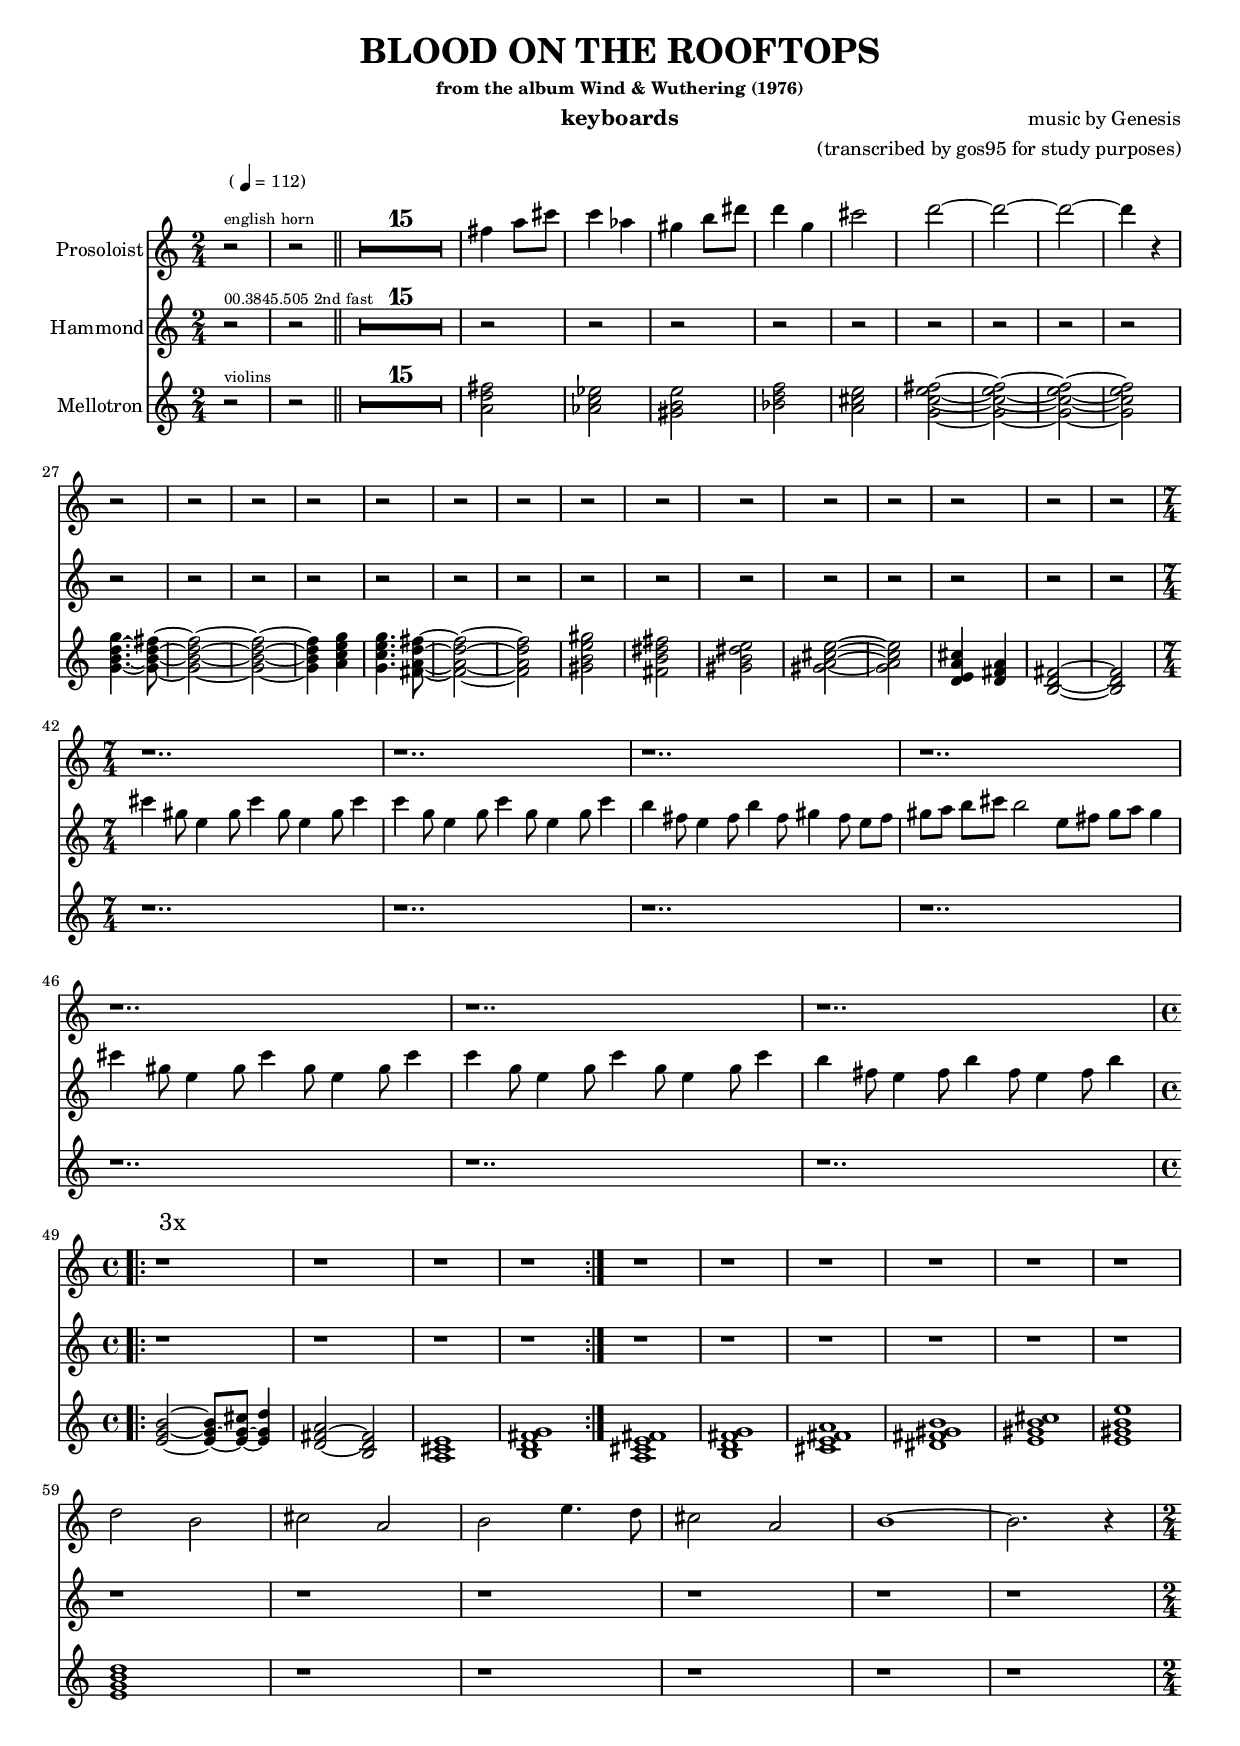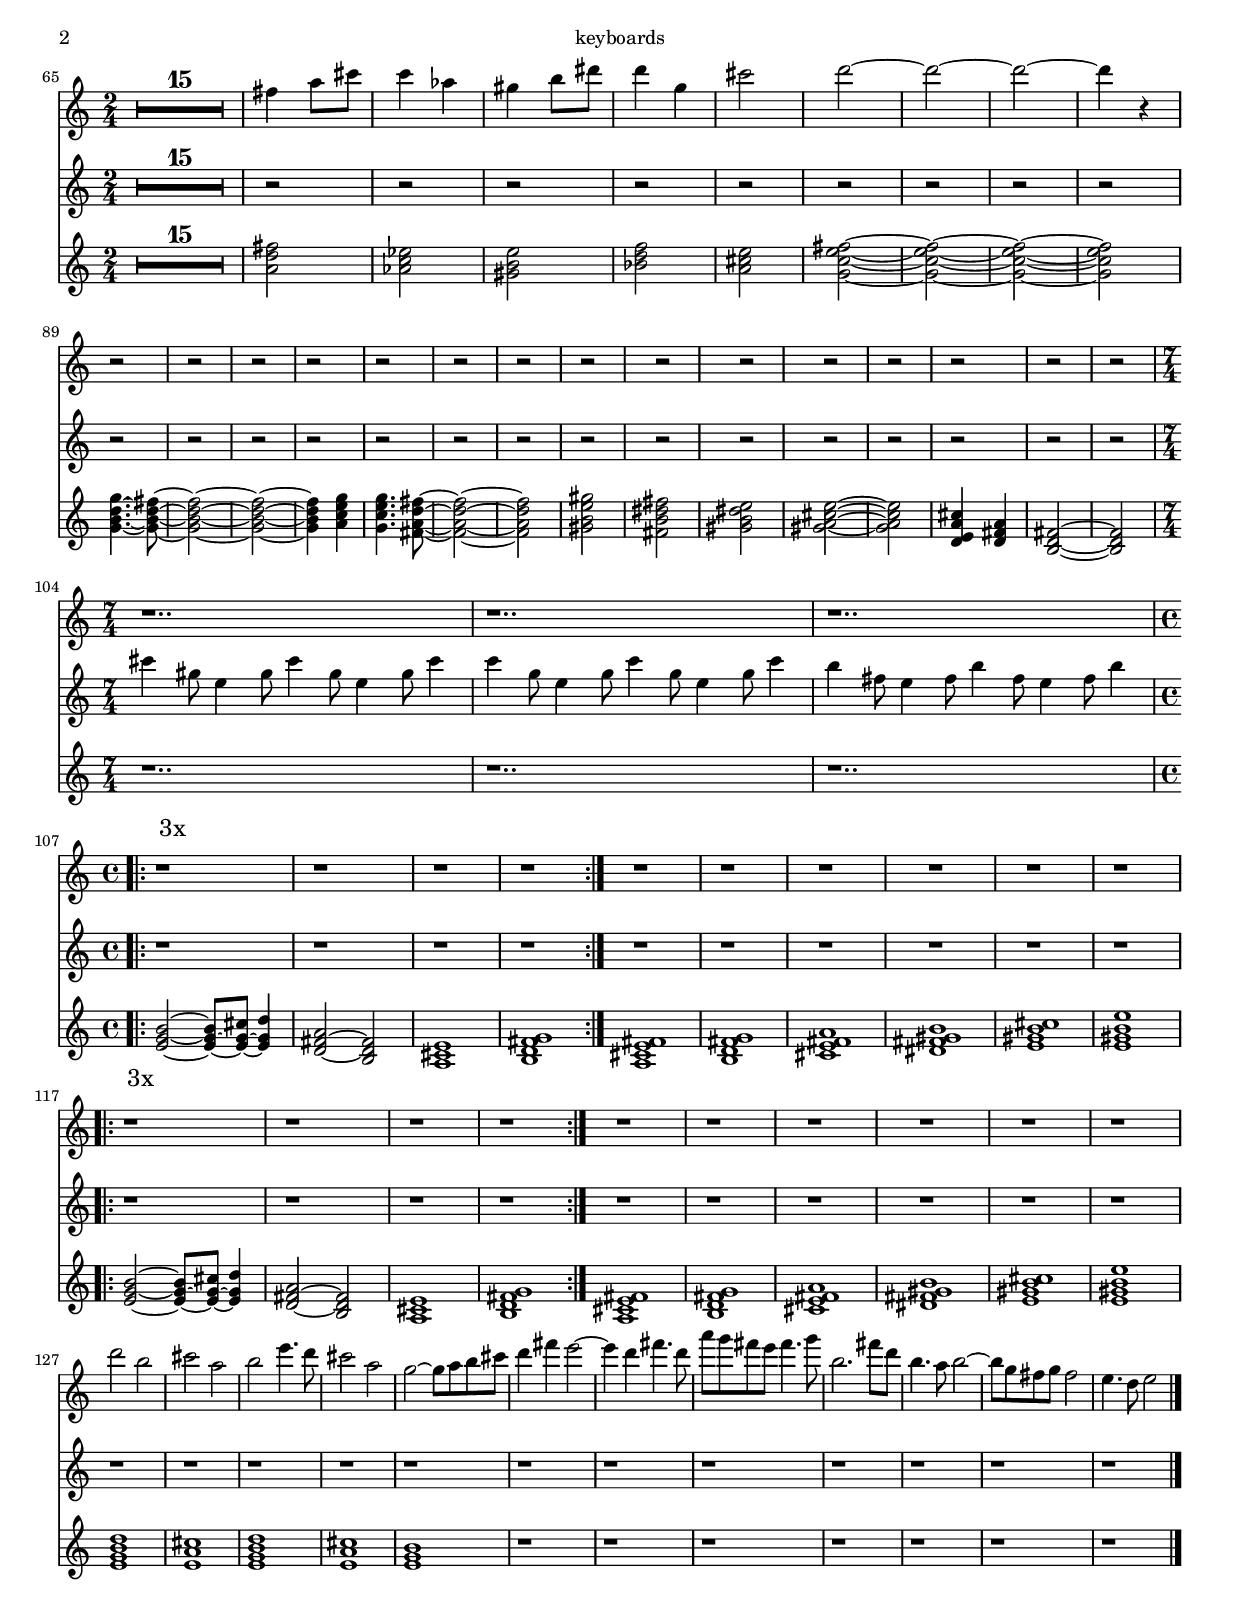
% ===========================================================================================================
% blood-on-the-rooftops.ly
%  _____ _        ___            _       ___ _    _      ___   __ _____ _         ___                 _    
% |_   _| |_  ___| _ ) __ _ _ _ | |__ __/ __(_)__| |___ / _ \ / _|_   _| |_  ___ / __|___ _ _  ___ __(_)___
%   | | | ' \/ -_) _ \/ _` | ' \| / /(_-<__ \ / _` / -_) (_) |  _| | | | ' \/ -_) (_ / -_) ' \/ -_|_-< (_-<
%   |_| |_||_\___|___/\__,_|_||_|_\_\/__/___/_\__,_\___|\___/|_|   |_| |_||_\___|\___\___|_||_\___/__/_/__/
%                                                                                                          
% Copyright (c) 2019 Alessandro Fraschetti (mail: gos95@gommagomma.net)
%
% Permission is hereby granted, free of charge, to any person obtaining a copy
% of this software and associated documentation files (the "Software"), to deal
% in the Software without restriction, including without limitation the rights
% to use, copy, modify, merge, publish, distribute, sublicense, and/or sell
% copies of the Software, and to permit persons to whom the Software is
% furnished to do so, subject to the following conditions:
% 
% The above copyright notice and this permission notice shall be included in all
% copies or substantial portions of the Software.
% 
% THE SOFTWARE IS PROVIDED "AS IS", WITHOUT WARRANTY OF ANY KIND, EXPRESS OR
% IMPLIED, INCLUDING BUT NOT LIMITED TO THE WARRANTIES OF MERCHANTABILITY,
% FITNESS FOR A PARTICULAR PURPOSE AND NONINFRINGEMENT. IN NO EVENT SHALL THE
% AUTHORS OR COPYRIGHT HOLDERS BE LIABLE FOR ANY CLAIM, DAMAGES OR OTHER
% LIABILITY, WHETHER IN AN ACTION OF CONTRACT, TORT OR OTHERWISE, ARISING FROM,
% OUT OF OR IN CONNECTION WITH THE SOFTWARE OR THE USE OR OTHER DEALINGS IN THE
% SOFTWARE.
% ===========================================================================================================


\version "2.12.3"
#(ly:set-option 'delete-intermediate-files #t)
#(set-global-staff-size 17)


% ===========================================================================================================
% ------------------------------------------  S E C T I O N S  ----------------------------------------------
% ===========================================================================================================


% -----------------------------------------------------------------------------------------------------------
% --  INTRO  ------------------------------------------------------------------------------------------------
% -----------------------------------------------------------------------------------------------------------
restIntro = \relative c'' {
    r2
}
% -----------------------------------------------------------------------------------------------------------
% --  TEMA 1  -----------------------------------------------------------------------------------------------
% -----------------------------------------------------------------------------------------------------------
mellotronTemaOne = \relative c'' {
    <g b d g>4.~	<g b d fis>8~
	<g b d fis>2~
	<g b d fis>2~
	<g b d fis>4	<a c e g>4
	<g c e g>4.		<fis a d fis>8~
	<fis a d fis>2~
	<fis a d fis>2

	<gis b e gis>2
	<fis b dis fis>2
	<gis b dis e>2
	<gis a cis e>2~
	<gis a cis e>2

	<d e a cis>4	<d fis a>4
	<b d fis>2~
	<b d fis>2
}
restTemaOne = \relative c'' {
    r2 r2 r2 r2 r2 r2 r2
	r2 r2 r2 r2 r2
	r2 r2 r2
}
restOneBarTemaOne = \relative c'' {
    \compressFullBarRests
    R2*15
	\expandFullBarRests
	
}
% -----------------------------------------------------------------------------------------------------------
% --  BRIDGE 1  ---------------------------------------------------------------------------------------------
% -----------------------------------------------------------------------------------------------------------
prosoloistBridgeOne = \relative c'' {
    fis4 		a8 cis
	c4			aes
	gis4		b8 dis
	d4			g,
	cis2
	d2~
	d2~
	d2~
	d4			r4
}
mellotronBridgeOne = \relative c'' {
    <a d fis>2
	<aes c ees>2
	<gis b e>2
	<bes d f>2
	<a cis e>2
	<g c e fis>2~
	<g c e fis>2~
	<g c e fis>2~
	<g c e fis>2
}
restBridgeOne = \relative c'' {
    r2 r2 r2 r2 r2 r2 r2 r2 r2
}
% -----------------------------------------------------------------------------------------------------------
% --  BRIDGE 2  ---------------------------------------------------------------------------------------------
% -----------------------------------------------------------------------------------------------------------
hammondBridgeTwo = \relative c''' {
	cis4 gis8 e4 gis8		cis4 gis8 e4 gis8 cis4
	c4   g8   e4 g8			c4 g8 e4	g8 c4
	b4   fis8 e4 fis8	    b4 fis8 gis4 fis8 e8 fis8

	gis8 a    b  cis 		b2 e,8 fis gis a gis4

    cis4 gis8 e4 gis8		cis4 gis8 e4 gis8 cis4
	c4 g8 e4	g8			c4 g8 e4	g8 c4
	b4 fis8 e4 fis8			b4 fis8 e4 fis8 b4
}
hammondBridgeTwoTwo = \relative c''' {
    cis4 gis8 e4 gis8		cis4 gis8 e4 gis8 cis4
	c4 g8 e4	g8			c4 g8 e4	g8 c4
	b4 fis8 e4 fis8			b4 fis8 e4 fis8 b4
}
restBridgeTwo = \relative c'' {
    r1..
	r1..
	r1..
	r1..
	r1..
	r1..
	r1..
}
restBridgeTwoTwo = \relative c'' {
    r1..
	r1..
	r1..
}
% -----------------------------------------------------------------------------------------------------------
% --  TEMA 2  -----------------------------------------------------------------------------------------------
% -----------------------------------------------------------------------------------------------------------
hammondTemaTwo = \relative c'' {
    r1 r1 r1 r1
	r1 r1 r1 r1 r1 r1
}
mellotronTemaTwo = \relative c' {
    \mark \markup {"            3x"} \repeat volta 3 {
	    <e g b>2~    <e g b>8~  <e g cis>8~  <e g d'>4
	    <d fis a>2~		<b d fis>2
	    <a cis e>1
	    <b d fis g>1
	}
	<a cis e fis>1
	<b d fis g>1
	<cis e fis a>1
	<dis fis gis b>1
	<e gis b cis>1
	<e gis b e>1
}
restTemaTwo = \relative c'' {
    r1 r1 r1 r1
	r1 r1 r1 r1 r1 r1
}
% -----------------------------------------------------------------------------------------------------------
% --  BRIDGE 3  ---------------------------------------------------------------------------------------------
% -----------------------------------------------------------------------------------------------------------
prosoloistBridgeThree = \relative c'' {
    d2		b2
	cis2	a2
	b2		e4. d8
	cis2	a2
	b1~
	b2. r4
}
mellotronBridgeThree = \relative c' {
	<e g b d>1
	r1
	r1
	r1
	r1
	r1
}
restBridgeThree = \relative c'' {
    r1 r1 r1 r1 r1 r1
}
% -----------------------------------------------------------------------------------------------------------
% --  FINALE  -----------------------------------------------------------------------------------------------
% -----------------------------------------------------------------------------------------------------------
prosoloistFinale = \relative c''' {
    d2		b2
	cis2	a2
	b2		e4. d8
	cis2	a2

	g2~     g8 a b cis
	d4 fis  e2~
	e4 d4   fis4. d8
	a'8 g fis e fis4. g8
	b,2. fis'8 d
	b4. a8  b2~
	b8 g fis g fis2
    e4. d8 e2	
}
hammondFinale = \relative c'' {
	r1
	r1
	r1
	r1

	r1 %<b' e g b>1\arpeggio
	r1
	r1
	r1
	r1
	r1
	r1
	r1
}
mellotronFinale = \relative c' {
	<e g b d>1
	<e a cis>1
	<e g b d>1
	<e a cis>1
	<e g b>1

	r1 r1 r1 r1 r1 r1 r1
}


% ===========================================================================================================
% --------------------------------------------  B U I L D  --------------------------------------------------
% ===========================================================================================================
prosoloistPart = {
    \clef violin
	\time 2/4

	r2 ^\markup { \tiny {english horn} }
	r2
	\bar "||"

	\restOneBarTemaOne
	\prosoloistBridgeOne		%% D  Ab  E  Bb  A  C4+
	\break
	\restTemaOne				%% G  G7+  Am7  C  D  E  B  E7+  A7+  A4  D  G7+
	\break
	\time 7/4
	\restBridgeTwo
	\time 4/4
	\break
	\restTemaTwo				%% |: Em  Bm7  A  G7+ :|  F#m7  G7+  F#-7  G#m7  C#m7  E  Em7
	\break
	\prosoloistBridgeThree
	\break

	\time 2/4
	\restOneBarTemaOne
	\prosoloistBridgeOne
	\break
	\restTemaOne
	\break
	\time 7/4
	\restBridgeTwoTwo
	\break
	\time 4/4
	\restTemaTwo
	\break
	\restTemaTwo
	\break

	\prosoloistFinale
	\bar "|."
}

hammondPart = {
    \clef violin
	\time 2/4

    r2 ^\markup { \tiny {00.3845.505 2nd fast} }
	r2

	\restOneBarTemaOne
	\restBridgeOne
	\restTemaOne
	\time 7/4
	\hammondBridgeTwo
	\time 4/4
	\hammondTemaTwo
	\restBridgeThree

	\time 2/4
	\restOneBarTemaOne
	\restBridgeOne
	\restTemaOne
	\time 7/4
	\hammondBridgeTwoTwo
	\time 4/4
	\hammondTemaTwo
	\hammondTemaTwo

	\hammondFinale
}

mellotronPart = {
    \clef violin
	\time 2/4

    r2 ^\markup { \tiny {violins} }
	r2

	\restOneBarTemaOne
	\mellotronBridgeOne
	\mellotronTemaOne
	\time 7/4
	\restBridgeTwo
	\time 4/4
	\mellotronTemaTwo
	\mellotronBridgeThree

	\time 2/4
	\restOneBarTemaOne
	\mellotronBridgeOne
	\mellotronTemaOne
	\time 7/4
	\restBridgeTwoTwo
	\time 4/4
	\mellotronTemaTwo
	\mellotronTemaTwo

	\mellotronFinale
}


% ===========================================================================================================
% ---------------------------------------------  B O O K  ---------------------------------------------------
% ===========================================================================================================
\book {

    \header {
        title       = \markup {\larger "BLOOD ON THE ROOFTOPS"}
        subtitle    = ""
        subsubtitle = "from the album Wind & Wuthering (1976)"
        instrument  = "keyboards"
        composer    = "music by Genesis"
        arranger    = "(transcribed by gos95 for study purposes)"
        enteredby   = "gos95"
        piece       = \markup { \bold "                             " \smaller { (\note #"4"#1 = 112) } }
%		copyright   = "Copyright (c) 2019 Alessandro Fraschetti (mail: gos95@gommagomma.net)"
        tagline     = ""
    }

    \score {
    <<
        \new Staff = "Prosoloist" \with { midiInstrument = #"bassoon" }
        <<
            \set Staff.instrumentName = \markup { "Prosoloist" }
            \prosoloistPart
        >>
        \new Staff = "Hammond" \with { midiInstrument = #"marimba" }
        <<
            \set Staff.instrumentName = \markup { "Hammond" }
            \hammondPart
        >>
        \new Staff = "Mellotron" \with { midiInstrument = #"violin" }
        <<
            \set Staff.instrumentName = \markup { "Mellotron" }
            \mellotronPart
        >>
    >>
    \layout { \context { \override VerticalAlignment #'forced-distance = #8 } }
    \midi { \context { \Score tempoWholesPerMinute = #(ly:make-moment 112 4) } }
    }
}
% ===========================================================================================================